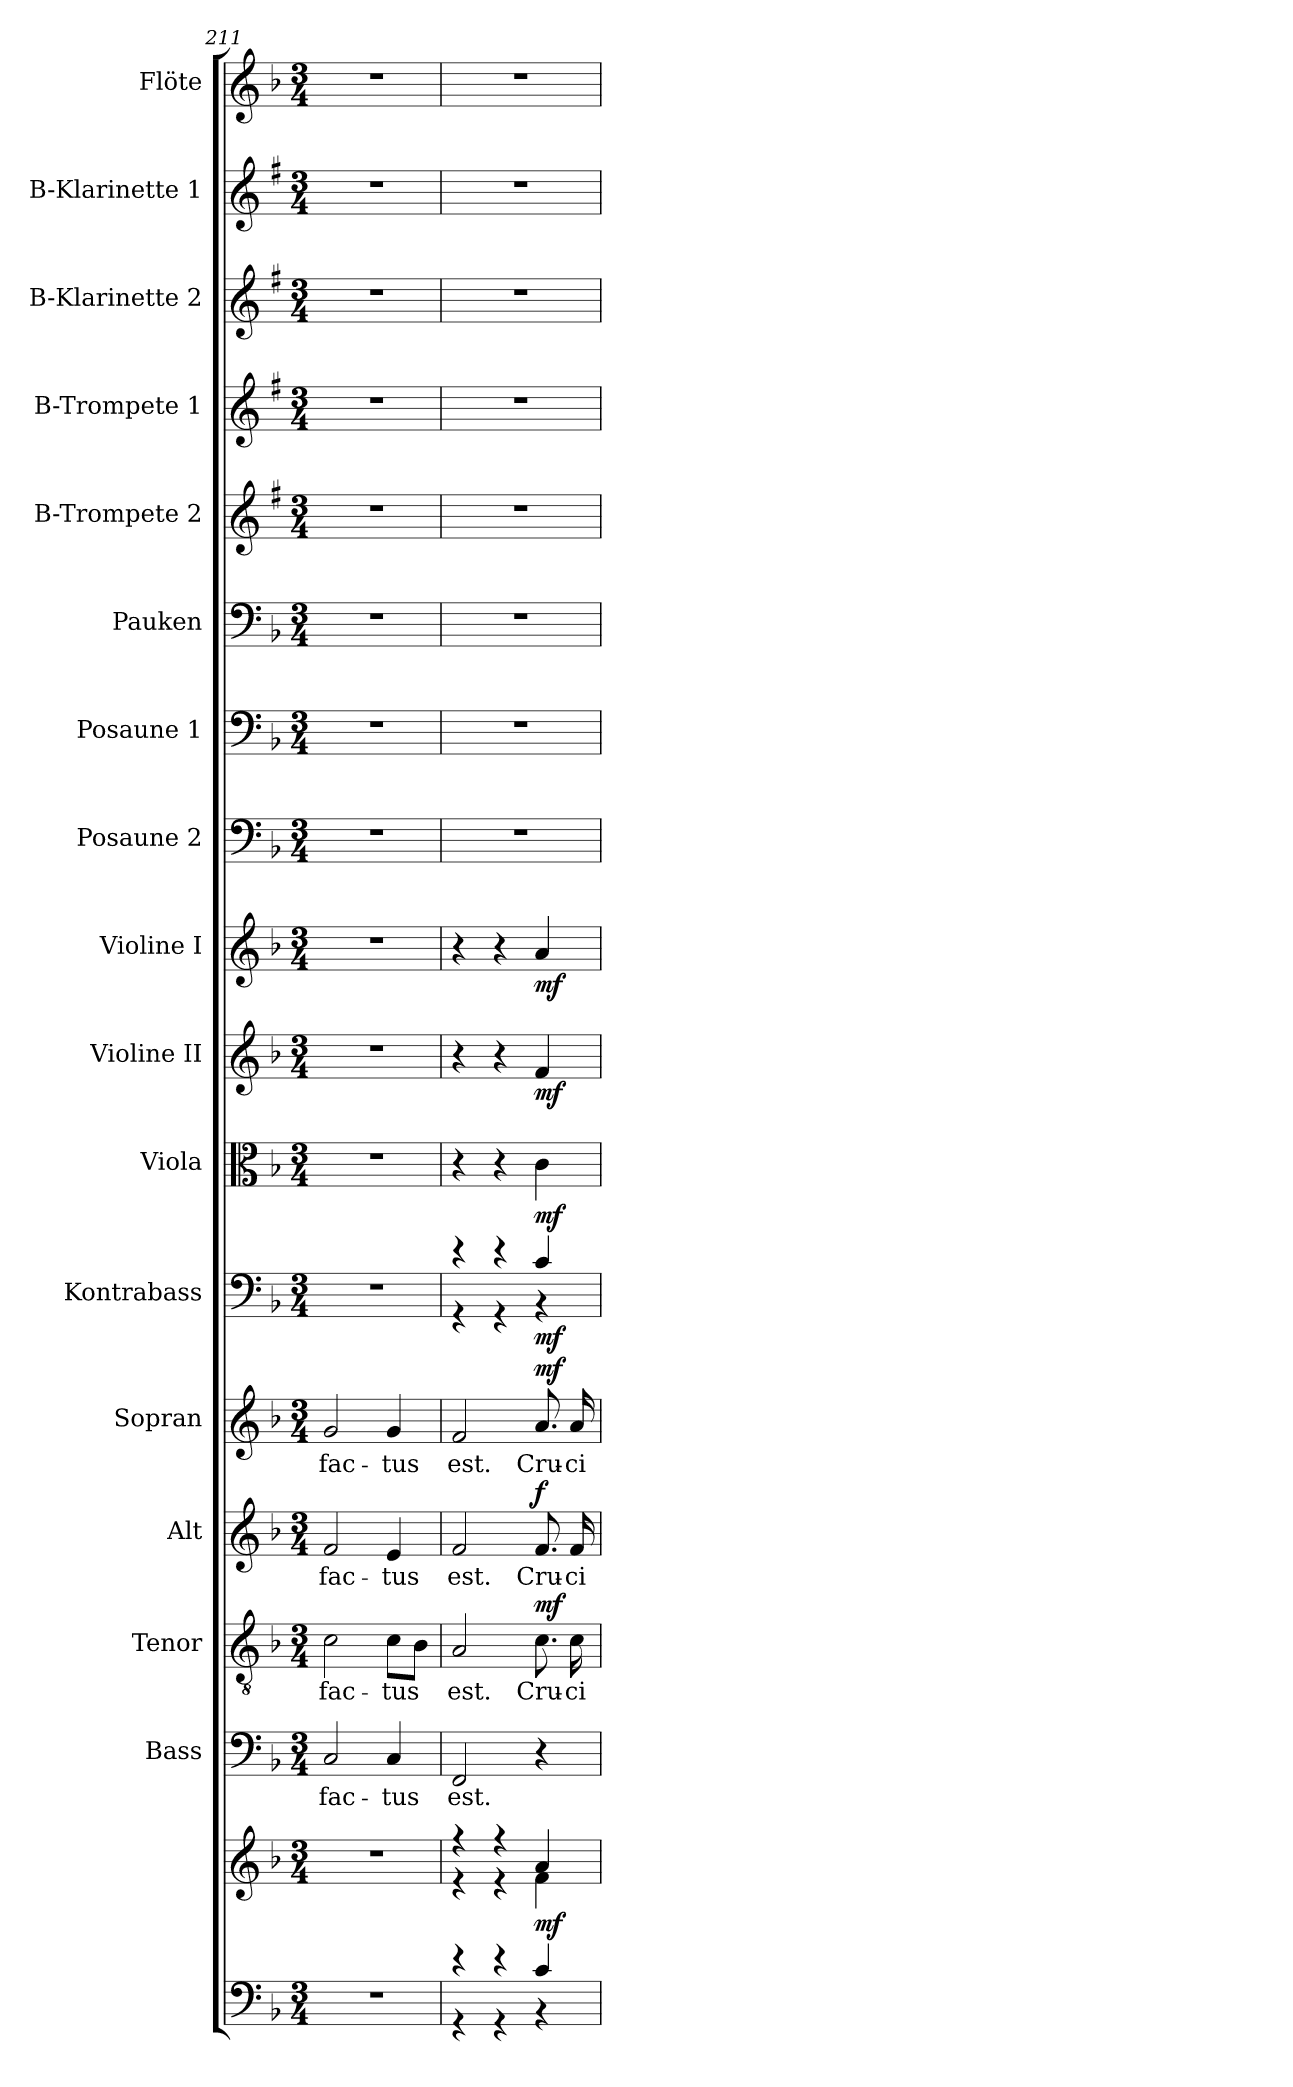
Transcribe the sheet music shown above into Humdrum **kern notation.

**kern	**kern	**dynam	**kern	**text	**kern	**text	**dynam	**kern	**text	**dynam	**kern	**text	**dynam	**kern	**dynam	**kern	**dynam	**kern	**dynam	**kern	**dynam	**kern	**kern	**kern	**kern	**kern	**kern	**kern	**kern
*part17	*part17	*part17	*part16	*part16	*part15	*part15	*part15	*part14	*part14	*part14	*part13	*part13	*part13	*part12	*part12	*part11	*part11	*part10	*part10	*part9	*part9	*part8	*part7	*part6	*part5	*part4	*part3	*part2	*part1
*staff18	*staff17	*staff17/18	*staff16	*staff16	*staff15	*staff15	*staff15	*staff14	*staff14	*staff14	*staff13	*staff13	*staff13	*staff12	*staff12	*staff11	*staff11	*staff10	*staff10	*staff9	*staff9	*staff8	*staff7	*staff6	*staff5	*staff4	*staff3	*staff2	*staff1
*	*	*	*I"Bass	*	*I"Tenor	*	*	*I"Alt	*	*	*I"Sopran	*	*	*I"Kontrabass	*	*I"Viola	*	*I"Violine II	*	*I"Violine I	*	*I"Posaune 2	*I"Posaune 1	*I"Pauken	*I"B-Trompete 2	*I"B-Trompete 1	*I"B-Klarinette 2	*I"B-Klarinette 1	*I"Flöte
*	*	*	*I'B.	*	*I'T.	*	*	*I'A.	*	*	*I'S.	*	*	*I'Kb.	*	*I'Vla.	*	*I'Vl. II	*	*I'Vl. I	*	*I'Pos. 2	*I'Pos. 1	*I'Pk.	*I'B Trp. 2	*I'B Trp. 1	*I'B Kl. 2	*I'B Kl. 1	*I'Fl.
!!LO:PB:g=z
*clefF4	*clefG2	*	*clefF4	*	*clefGv2	*	*	*clefG2	*	*	*clefG2	*	*	*clefF4	*	*clefC3	*	*clefG2	*	*clefG2	*	*clefF4	*clefF4	*clefF4	*clefG2	*clefG2	*clefG2	*clefG2	*clefG2
*	*	*	*	*	*	*	*	*	*	*	*	*	*	*ITrd7c12	*	*	*	*	*	*	*	*	*	*	*ITrd1c2	*ITrd1c2	*ITrd1c2	*ITrd1c2	*
*k[b-]	*k[b-]	*	*k[b-]	*	*k[b-]	*	*	*k[b-]	*	*	*k[b-]	*	*	*k[b-]	*	*k[b-]	*	*k[b-]	*	*k[b-]	*	*k[b-]	*k[b-]	*k[b-]	*k[b-]	*k[b-]	*k[b-]	*k[b-]	*k[b-]
*F:	*F:	*	*F:	*	*F:	*	*	*F:	*	*	*F:	*	*	*F:	*	*F:	*	*F:	*	*F:	*	*F:	*F:	*F:	*F:	*F:	*F:	*F:	*F:
*M3/4	*M3/4	*	*M3/4	*	*M3/4	*	*	*M3/4	*	*	*M3/4	*	*	*M3/4	*	*M3/4	*	*M3/4	*	*M3/4	*	*M3/4	*M3/4	*M3/4	*M3/4	*M3/4	*M3/4	*M3/4	*M3/4
=211	=211	=211	=211	=211	=211	=211	=211	=211	=211	=211	=211	=211	=211	=211	=211	=211	=211	=211	=211	=211	=211	=211	=211	=211	=211	=211	=211	=211	=211
!	!	!	!	!LO:LY:b	!	!LO:LY:b	!	!	!LO:LY:b	!	!	!LO:LY:b	!	!	!	!	!	!	!	!	!	!	!	!	!	!	!	!	!
2.r	2.r	.	2C/	fac-	2c\	fac-	.	2f/	fac-	.	2g/	fac-	.	2.r	.	2.r	.	2.r	.	2.r	.	2.r	2.r	2.r	2.r	2.r	2.r	2.r	2.r
!	!	!	!	!LO:LY:b	!	!LO:LY:b	!	!	!LO:LY:b	!	!	!LO:LY:b	!	!	!	!	!	!	!	!	!	!	!	!	!	!	!	!	!
.	.	.	4C/	-tus	8c\L	-tus	.	4e/	-tus	.	4g/	-tus	.	.	.	.	.	.	.	.	.	.	.	.	.	.	.	.	.
.	.	.	.	.	8B-\J	.	.	.	.	.	.	.	.	.	.	.	.	.	.	.	.	.	.	.	.	.	.	.	.
=212	=212	=212	=212	=212	=212	=212	=212	=212	=212	=212	=212	=212	=212	=212	=212	=212	=212	=212	=212	=212	=212	=212	=212	=212	=212	=212	=212	=212	=212
*^	*^	*	*	*	*	*	*	*	*	*	*	*	*	*	*	*	*	*	*	*	*	*	*	*	*	*	*	*	*
!	!	!	!	!	!	!LO:LY:b	!	!LO:LY:b	!	!	!LO:LY:b	!	!	!LO:LY:b	!	!	!	!	!	!	!	!	!	!	!	!	!	!	!	!	!
*	*	*	*	*	*	*	*	*	*	*	*	*	*	*	*	*^	*	*	*	*	*	*	*	*	*	*	*	*	*	*	*
4r	4r	4r	4r	.	2FF/	est.	2A/	est.	.	2f/	est.	.	2f/	est.	.	4r	4r	.	4r	.	4r	.	4r	.	2.r	2.r	2.r	2.r	2.r	2.r	2.r	2.r
4r	4r	4r	4r	.	.	.	.	.	.	.	.	.	.	.	.	4r	4r	.	4r	.	4r	.	4r	.	.	.	.	.	.	.	.	.
!	!	!	!	!LO:DY:b	!	!	!	!LO:LY:b	!LO:DY:a	!	!LO:LY:b	!LO:DY:a	!	!LO:LY:b	!LO:DY:a	!	!	!LO:DY:b	!	!LO:DY:b	!	!LO:DY:b	!	!LO:DY:b	!	!	!	!	!	!	!	!
4c/	4r	4a/	4f\	mf	4r	.	8.c\	Cru-	mf	8.f/	Cru-	f	8.a/	Cru-	mf	4C/	4r	mf	4c\	mf	4f/	mf	4a/	mf	.	.	.	.	.	.	.	.
!	!	!	!	!	!	!	!	!LO:LY:b	!	!	!LO:LY:b	!	!	!LO:LY:b	!	!	!	!	!	!	!	!	!	!	!	!	!	!	!	!	!	!
.	.	.	.	.	.	.	16c\	-ci-	.	16f/	-ci-	.	16a/	-ci-	.	.	.	.	.	.	.	.	.	.	.	.	.	.	.	.	.	.
*v	*v	*	*	*	*	*	*	*	*	*	*	*	*	*	*	*v	*v	*	*	*	*	*	*	*	*	*	*	*	*	*	*	*
*	*v	*v	*	*	*	*	*	*	*	*	*	*	*	*	*	*	*	*	*	*	*	*	*	*	*	*	*	*	*	*
=	=	=	=	=	=	=	=	=	=	=	=	=	=	=	=	=	=	=	=	=	=	=	=	=	=	=	=	=	=
*-	*-	*-	*-	*-	*-	*-	*-	*-	*-	*-	*-	*-	*-	*-	*-	*-	*-	*-	*-	*-	*-	*-	*-	*-	*-	*-	*-	*-	*-
